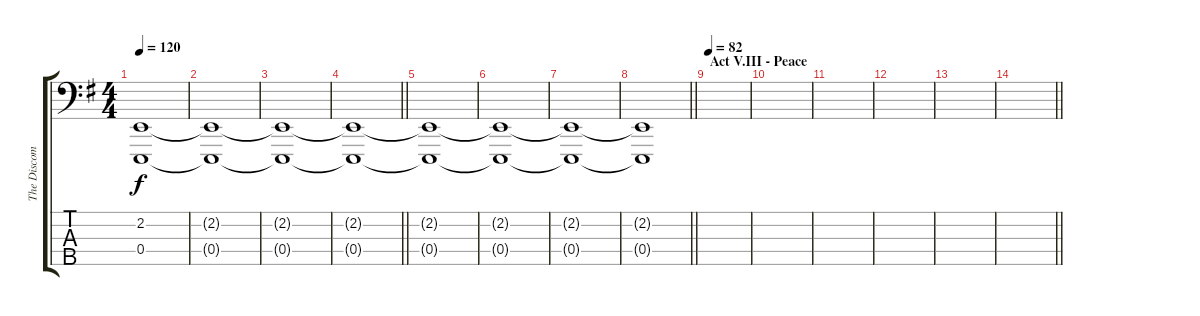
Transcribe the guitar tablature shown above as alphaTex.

\track ("The Discomforter" "The Discom") {instrument lead1square}
\staff {score tabs}
\tuning (G2 D2 A1 E1 B0) {hide}
\ts (4 4)
\section ("" "")
\tempo 120
\clef f4
\ks eminor
(2.2 0.4).1{dy f} |
(2.2{t} 0.4{t}).1 |
(2.2{t} 0.4{t}).1 |
\barLineRight lightlight
(2.2{t} 0.4{t}).1 |
(2.2{t} 0.4{t}).1{volume 5} |
(2.2{t} 0.4{t}).1 |
(2.2{t} 0.4{t}).1 |
\barLineRight lightlight
(2.2{t} 0.4{t}).1 |
\section ("" "Act V.III - Peace")
\tempo 82
|
|
|
|
|
\barLineRight lightlight
